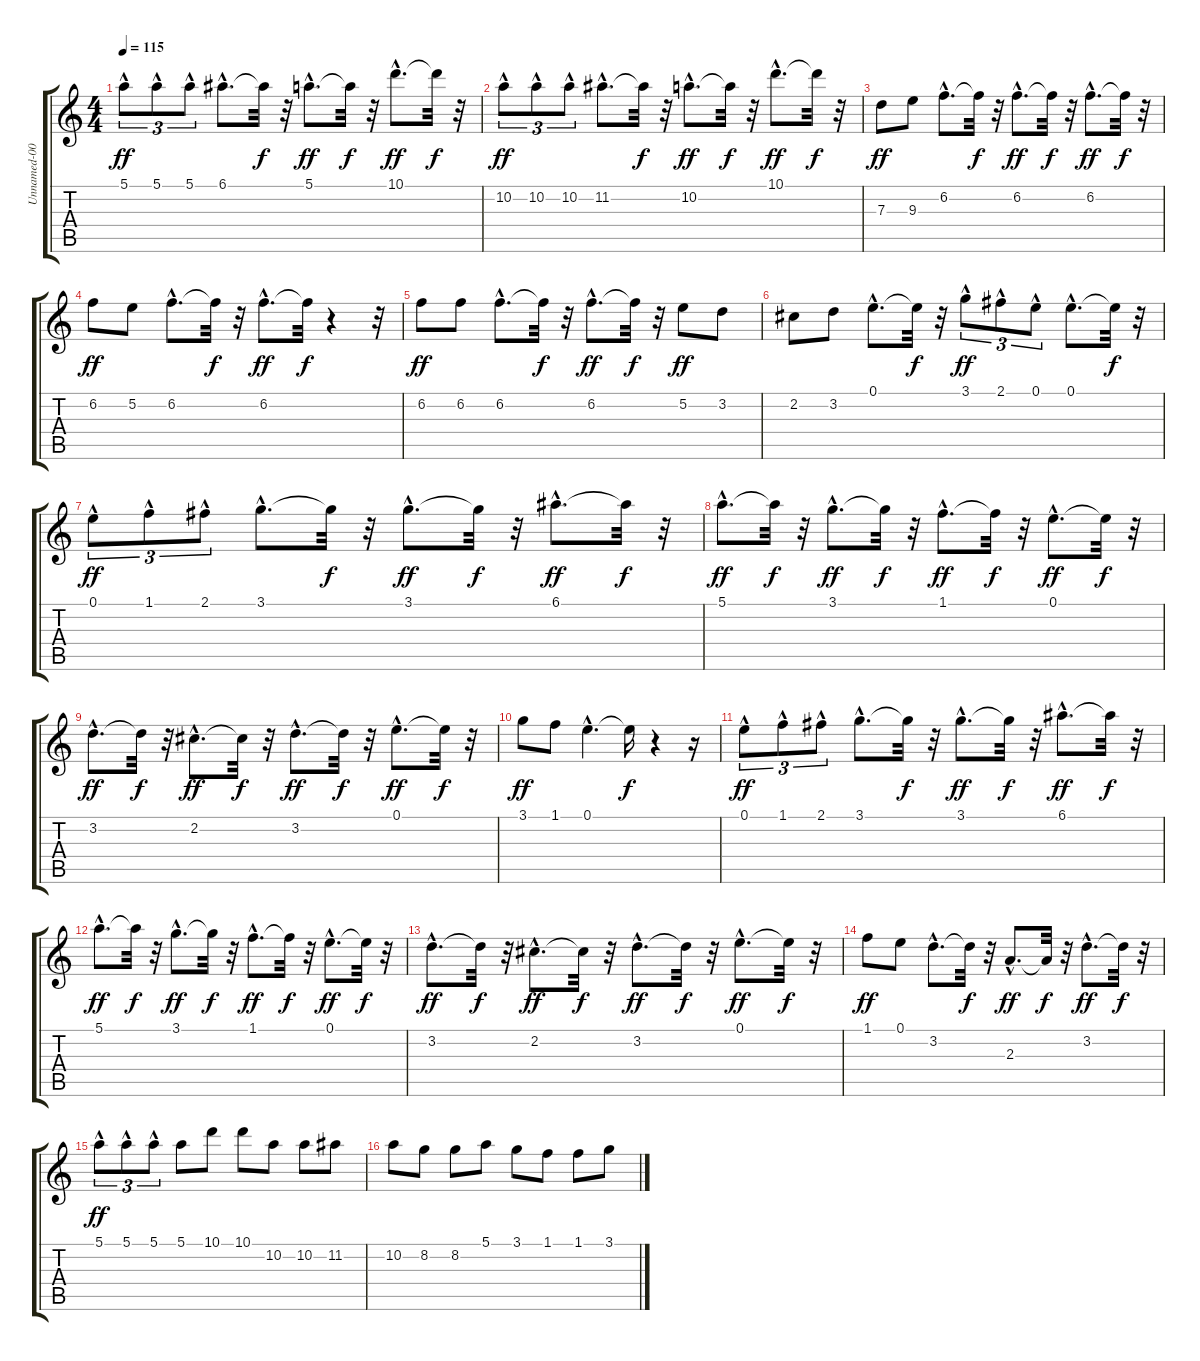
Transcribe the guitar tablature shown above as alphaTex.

\track ("Unnamed-000" "Unnamed-00") {instrument acousticguitarsteel}
\staff {score tabs}
\tuning (E4 B3 G3 D3 A2 E2) {hide}
\ts (4 4)
\tempo 115
\clef g2
\ks c
5.1{hac}.8{tu (3 2) dy ff} 5.1{hac}.8{tu (3 2)} 5.1{hac}.8{tu (3 2)} 6.1{hac}.8{d} 6.1{t}.32{dy f} r.32 5.1{hac}.8{d dy ff} 5.1{t}.32{dy f} r.32 10.1{hac}.8{d dy ff} 10.1{t}.32{dy f} r.32 |
10.2{hac}.8{tu (3 2) dy ff} 10.2{hac}.8{tu (3 2)} 10.2{hac}.8{tu (3 2)} 11.2{hac}.8{d} 11.2{t}.32{dy f} r.32 10.2{hac}.8{d dy ff} 10.2{t}.32{dy f} r.32 10.1{hac}.8{d dy ff} 10.1{t}.32{dy f} r.32 |
7.3.8{dy ff} 9.3.8 6.2{hac}.8{d} 6.2{t}.32{dy f} r.32 6.2{hac}.8{d dy ff} 6.2{t}.32{dy f} r.32 6.2{hac}.8{d dy ff} 6.2{t}.32{dy f} r.32 |
6.2.8{dy ff} 5.2.8 6.2{hac}.8{d} 6.2{t}.32{dy f} r.32 6.2{hac}.8{d dy ff} 6.2{t}.32{dy f} r.4 r.32 |
6.2.8{dy ff} 6.2.8 6.2{hac}.8{d} 6.2{t}.32{dy f} r.32 6.2{hac}.8{d dy ff} 6.2{t}.32{dy f} r.32 5.2.8{dy ff} 3.2.8 |
2.2.8 3.2.8 0.1{hac}.8{d} 0.1{t}.32{dy f} r.32 3.1{hac}.8{tu (3 2) dy ff} 2.1{hac}.8{tu (3 2)} 0.1{hac}.8{tu (3 2)} 0.1{hac}.8{d} 0.1{t}.32{dy f} r.32 |
0.1{hac}.8{tu (3 2) dy ff} 1.1{hac}.8{tu (3 2)} 2.1{hac}.8{tu (3 2)} 3.1{hac}.8{d} 3.1{t}.32{dy f} r.32 3.1{hac}.8{d dy ff} 3.1{t}.32{dy f} r.32 6.1{hac}.8{d dy ff} 6.1{t}.32{dy f} r.32 |
5.1{hac}.8{d dy ff} 5.1{t}.32{dy f} r.32 3.1{hac}.8{d dy ff} 3.1{t}.32{dy f} r.32 1.1{hac}.8{d dy ff} 1.1{t}.32{dy f} r.32 0.1{hac}.8{d dy ff} 0.1{t}.32{dy f} r.32 |
3.2{hac}.8{d dy ff} 3.2{t}.32{dy f} r.32 2.2{hac}.8{d dy ff} 2.2{t}.32{dy f} r.32 3.2{hac}.8{d dy ff} 3.2{t}.32{dy f} r.32 0.1{hac}.8{d dy ff} 0.1{t}.32{dy f} r.32 |
3.1.8{dy ff} 1.1.8 0.1{hac}.4{d} 0.1{t}.16{dy f} r.4 r.16 |
0.1{hac}.8{tu (3 2) dy ff} 1.1{hac}.8{tu (3 2)} 2.1{hac}.8{tu (3 2)} 3.1{hac}.8{d} 3.1{t}.32{dy f} r.32 3.1{hac}.8{d dy ff} 3.1{t}.32{dy f} r.32 6.1{hac}.8{d dy ff} 6.1{t}.32{dy f} r.32 |
5.1{hac}.8{d dy ff} 5.1{t}.32{dy f} r.32 3.1{hac}.8{d dy ff} 3.1{t}.32{dy f} r.32 1.1{hac}.8{d dy ff} 1.1{t}.32{dy f} r.32 0.1{hac}.8{d dy ff} 0.1{t}.32{dy f} r.32 |
3.2{hac}.8{d dy ff} 3.2{t}.32{dy f} r.32 2.2{hac}.8{d dy ff} 2.2{t}.32{dy f} r.32 3.2{hac}.8{d dy ff} 3.2{t}.32{dy f} r.32 0.1{hac}.8{d dy ff} 0.1{t}.32{dy f} r.32 |
1.1.8{dy ff} 0.1.8 3.2{hac}.8{d} 3.2{t}.32{dy f} r.32 2.3{hac}.8{d dy ff} 2.3{t}.32{dy f} r.32 3.2{hac}.8{d dy ff} 3.2{t}.32{dy f} r.32 |
5.1{hac}.8{tu (3 2) dy ff} 5.1{hac}.8{tu (3 2)} 5.1{hac}.8{tu (3 2)} 5.1.8 10.1.8 10.1.8 10.2.8 10.2.8 11.2.8 |
10.2.8 8.2.8 8.2.8 5.1.8 3.1.8 1.1.8 1.1.8 3.1.8
